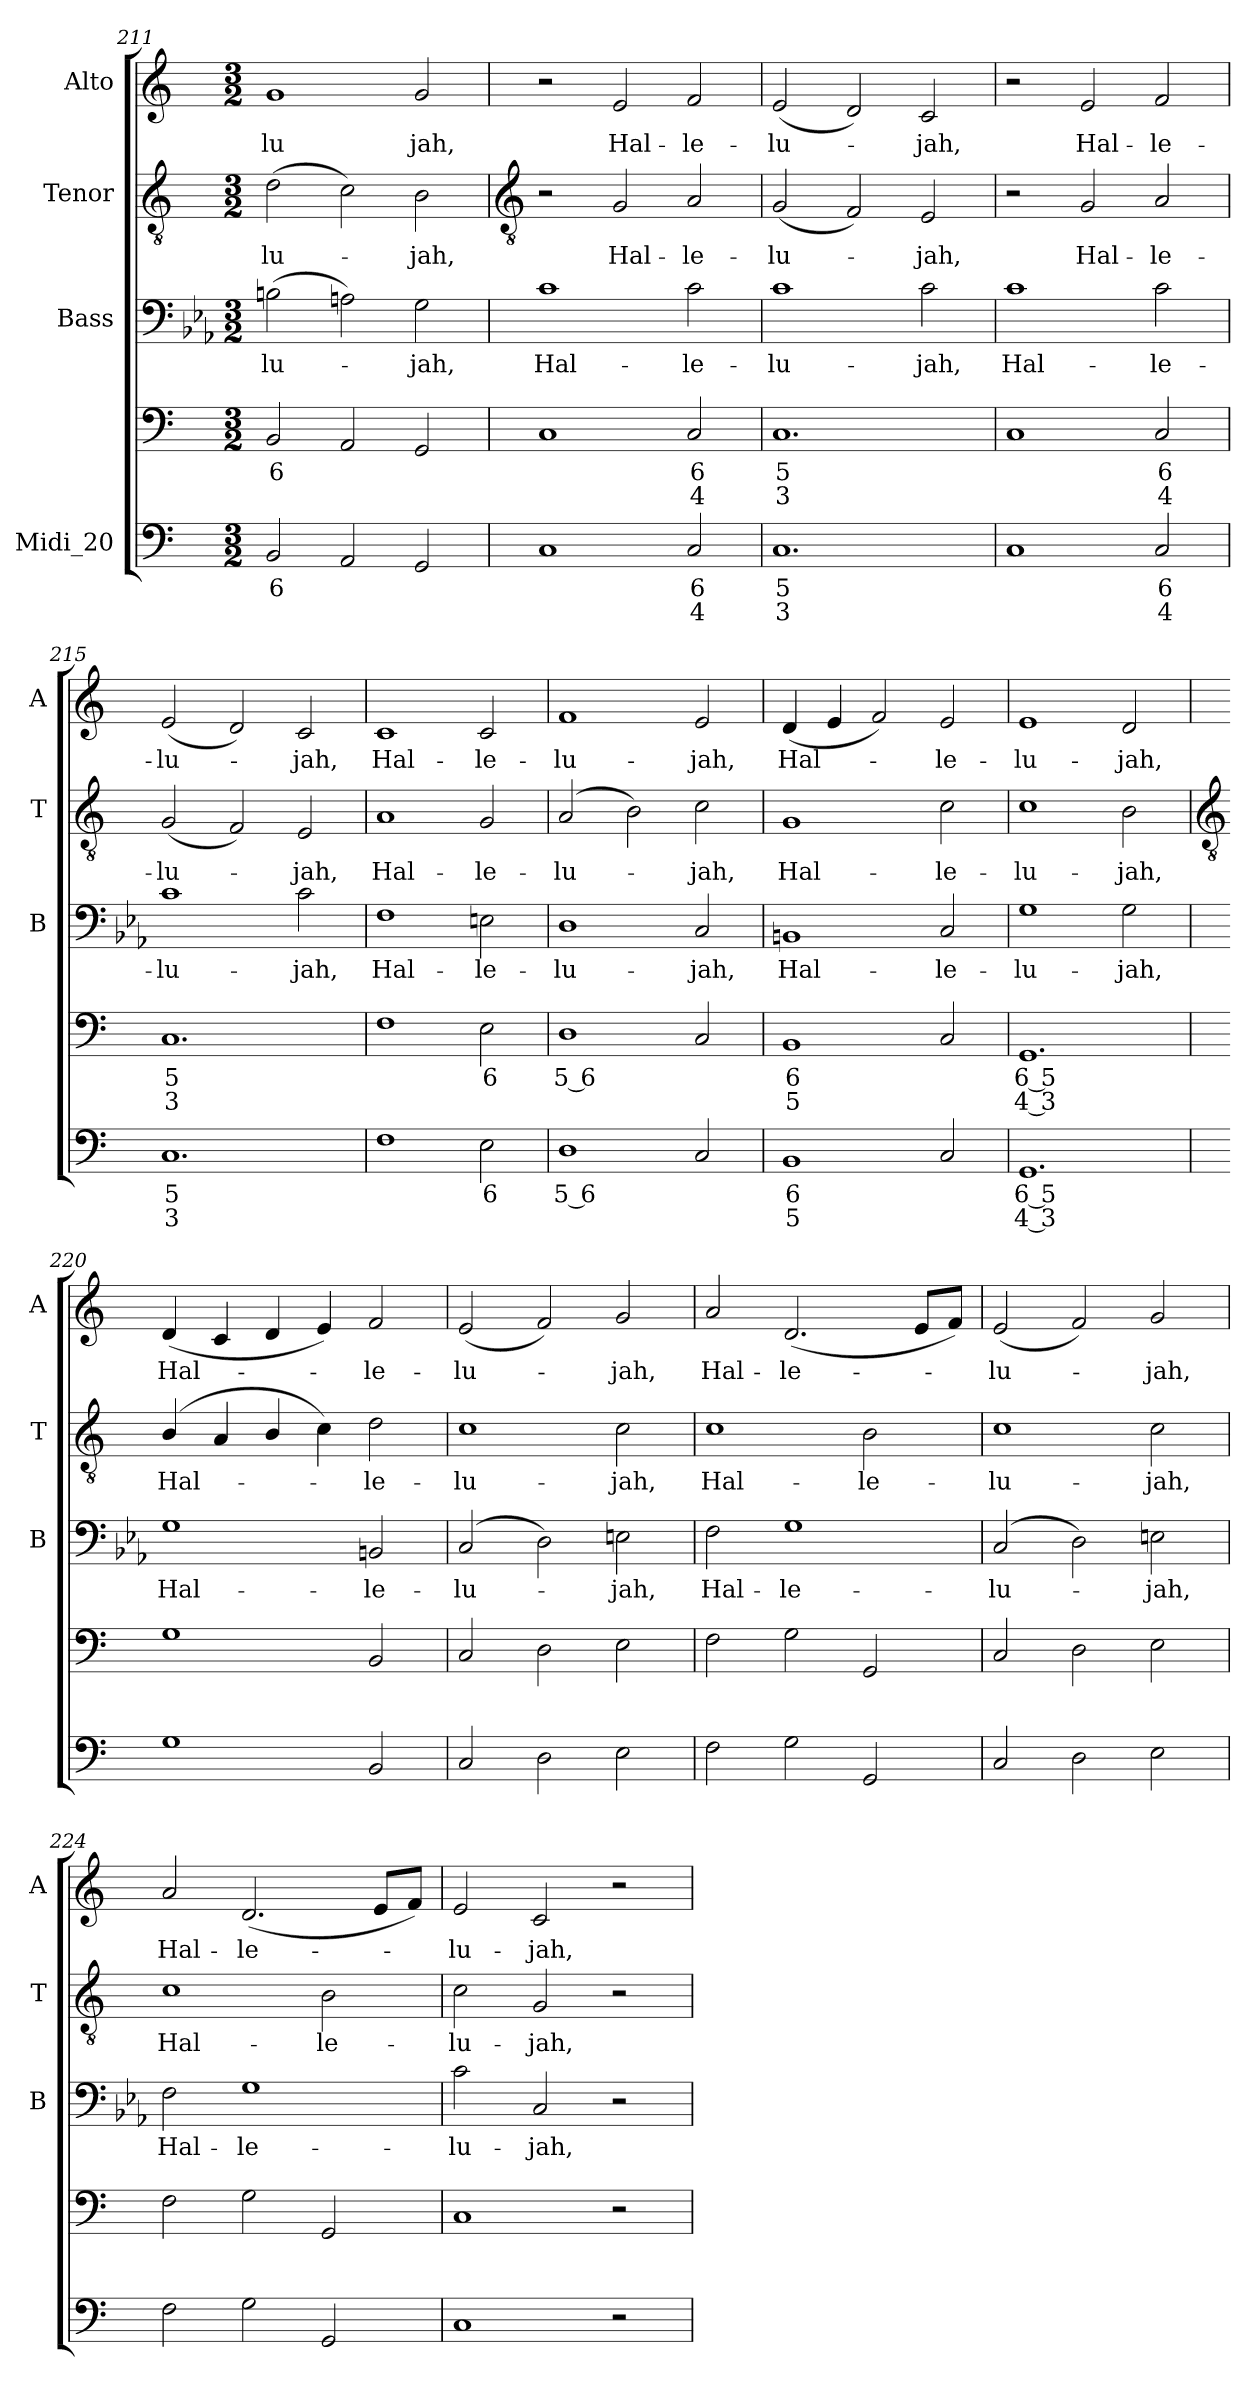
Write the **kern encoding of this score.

**kern	**text	**text	**kern	**text	**text	**kern	**text	**kern	**text	**kern	**text
*part4	*part4	*part4	*part4	*part4	*part4	*part3	*part3	*part2	*part2	*part1	*part1
*staff5	*staff5	*staff5	*staff4	*staff4	*staff4	*staff3	*staff3	*staff2	*staff2	*staff1	*staff1
*I"Midi_20	*	*	*	*	*	*I"Bass	*	*I"Tenor	*	*I"Alto	*
*	*	*	*	*	*	*I'B	*	*I'T	*	*I'A	*
*clefF4	*	*	*clefF4	*	*	*clefF4	*	*clefGv2	*	*clefG2	*
*k[]	*	*	*k[]	*	*	*k[b-e-a-]	*	*k[]	*	*k[]	*
*C:	*	*	*C:	*	*	*E-:	*	*C:	*	*C:	*
*M3/2	*	*	*M3/2	*	*	*M3/2	*	*M3/2	*	*M3/2	*
=211	=211	=211	=211	=211	=211	=211	=211	=211	=211	=211	=211
!	!LO:LY:b	!	!	!LO:LY:b	!	!	!LO:LY:b	!	!LO:LY:b	!	!LO:LY:b
2BB	6	.	2BB	6	.	(>2Bn	-lu-	(>2d	-lu-	1g	-lu
2AA/	.	.	2AA/	.	.	2An\)	.	2c)	.	.	.
!	!	!	!	!	!	!	!LO:LY:b	!	!LO:LY:b	!	!LO:LY:b
2GG	.	.	2GG	.	.	2G	jah,	2B	jah,	2g	jah,
!!LO:LB:g=z
=212	=212	=212	=212	=212	=212	=212	=212	=212	=212	=212	=212
*	*	*	*	*	*	*	*	*clefGv2	*	*	*
!	!	!	!	!	!	!	!LO:LY:b	!	!	!	!
1C	.	.	1C	.	.	1c	Hal-	2r	.	2r	.
!	!	!	!	!	!	!	!	!	!LO:LY:b	!	!LO:LY:b
.	.	.	.	.	.	.	.	2G	Hal-	2e	Hal-
!	!LO:LY:b	!LO:LY:b	!	!LO:LY:b	!LO:LY:b	!	!LO:LY:b	!	!LO:LY:b	!	!LO:LY:b
2C	6	4	2C	6	4	2c	-le-	2A	-le-	2f	-le-
=213	=213	=213	=213	=213	=213	=213	=213	=213	=213	=213	=213
!	!LO:LY:b	!LO:LY:b	!	!LO:LY:b	!LO:LY:b	!	!LO:LY:b	!	!LO:LY:b	!	!LO:LY:b
1.C	5	3	1.C	5	3	1c	-lu-	(<2G	-lu-	(<2e	-lu-
.	.	.	.	.	.	.	.	2F)	.	2d)	.
!	!	!	!	!	!	!	!LO:LY:b	!	!LO:LY:b	!	!LO:LY:b
.	.	.	.	.	.	2c	-jah,	2E	jah,	2c	jah,
=214	=214	=214	=214	=214	=214	=214	=214	=214	=214	=214	=214
!	!	!	!	!	!	!	!LO:LY:b	!	!	!	!
1C	.	.	1C	.	.	1c	Hal-	2r	.	2r	.
!	!	!	!	!	!	!	!	!	!LO:LY:b	!	!LO:LY:b
.	.	.	.	.	.	.	.	2G	Hal-	2e	Hal-
!	!LO:LY:b	!LO:LY:b	!	!LO:LY:b	!LO:LY:b	!	!LO:LY:b	!	!LO:LY:b	!	!LO:LY:b
2C	6	4	2C	6	4	2c	-le-	2A	-le-	2f	-le-
=215	=215	=215	=215	=215	=215	=215	=215	=215	=215	=215	=215
!	!LO:LY:b	!LO:LY:b	!	!LO:LY:b	!LO:LY:b	!	!LO:LY:b	!	!LO:LY:b	!	!LO:LY:b
1.C	5	3	1.C	5	3	1c	-lu-	(<2G	-lu-	(<2e	-lu-
.	.	.	.	.	.	.	.	2F)	.	2d)	.
!	!	!	!	!	!	!	!LO:LY:b	!	!LO:LY:b	!	!LO:LY:b
.	.	.	.	.	.	2c	-jah,	2E	jah,	2c	jah,
=216	=216	=216	=216	=216	=216	=216	=216	=216	=216	=216	=216
!	!	!	!	!	!	!	!LO:LY:b	!	!LO:LY:b	!	!LO:LY:b
1F	.	.	1F	.	.	1F	Hal-	1A	Hal-	1c	Hal-
!	!LO:LY:b	!	!	!LO:LY:b	!	!	!LO:LY:b	!	!LO:LY:b	!	!LO:LY:b
2E	6	.	2E	6	.	2En	-le-	2G	-le-	2c	-le-
=217	=217	=217	=217	=217	=217	=217	=217	=217	=217	=217	=217
!	!LO:LY:b	!	!	!LO:LY:b	!	!	!LO:LY:b	!	!LO:LY:b	!	!LO:LY:b
1D	5 6	.	1D	5 6	.	1D	-lu-	(<2A	-lu-	1f	-lu-
.	.	.	.	.	.	.	.	2B)	.	.	.
!	!	!	!	!	!	!	!LO:LY:b	!	!LO:LY:b	!	!LO:LY:b
2C	.	.	2C	.	.	2C	-jah,	2c	jah,	2e	-jah,
=218	=218	=218	=218	=218	=218	=218	=218	=218	=218	=218	=218
!	!LO:LY:b	!LO:LY:b	!	!LO:LY:b	!LO:LY:b	!	!LO:LY:b	!	!LO:LY:b	!	!LO:LY:b
1BB	6	5	1BB	6	5	1BBn	Hal-	1G	Hal-	(<4d	Hal-
.	.	.	.	.	.	.	.	.	.	4e	.
.	.	.	.	.	.	.	.	.	.	2f)	.
!	!	!	!	!	!	!	!LO:LY:b	!	!LO:LY:b	!	!LO:LY:b
2C	.	.	2C	.	.	2C	-le-	2c	-le-	2e	le-
=219	=219	=219	=219	=219	=219	=219	=219	=219	=219	=219	=219
!	!LO:LY:b	!LO:LY:b	!	!LO:LY:b	!LO:LY:b	!	!LO:LY:b	!	!LO:LY:b	!	!LO:LY:b
1.GG	6 5	4 3	1.GG	6 5	4 3	1G	-lu-	1c	-lu-	1e	-lu-
!	!	!	!	!	!	!	!LO:LY:b	!	!LO:LY:b	!	!LO:LY:b
.	.	.	.	.	.	2G	-jah,	2B	-jah,	2d	-jah,
!!LO:LB:g=z
=220	=220	=220	=220	=220	=220	=220	=220	=220	=220	=220	=220
*	*	*	*	*	*	*	*	*clefGv2	*	*	*
!	!	!	!	!	!	!	!LO:LY:b	!	!LO:LY:b	!	!LO:LY:b
1G	.	.	1G	.	.	1G	Hal-	(<4B/	Hal-	(<4d	Hal-
.	.	.	.	.	.	.	.	4A	.	4c	.
.	.	.	.	.	.	.	.	4B/	.	4d	.
.	.	.	.	.	.	.	.	4c)	.	4e)	.
!	!	!	!	!	!	!	!LO:LY:b	!	!LO:LY:b	!	!LO:LY:b
2BB	.	.	2BB	.	.	2BBn	-le-	2d	le-	2f	le-
=221	=221	=221	=221	=221	=221	=221	=221	=221	=221	=221	=221
!	!	!	!	!	!	!	!LO:LY:b	!	!LO:LY:b	!	!LO:LY:b
2C	.	.	2C	.	.	(<2C	-lu-	1c	-lu-	(<2e	-lu-
2D	.	.	2D	.	.	2D)	.	.	.	2f)	.
!	!	!	!	!	!	!	!LO:LY:b	!	!LO:LY:b	!	!LO:LY:b
2E	.	.	2E	.	.	2En	jah,	2c	-jah,	2g	jah,
=222	=222	=222	=222	=222	=222	=222	=222	=222	=222	=222	=222
!	!	!	!	!	!	!	!LO:LY:b	!	!LO:LY:b	!	!LO:LY:b
2F	.	.	2F	.	.	2F	Hal-	1c	Hal-	2a	Hal-
!	!	!	!	!	!	!	!LO:LY:b	!	!	!	!LO:LY:b
2G	.	.	2G	.	.	1G	-le-	.	.	(<2.d	-le-
!	!	!	!	!	!	!	!	!	!LO:LY:b	!	!
2GG	.	.	2GG	.	.	.	.	2B	-le-	.	.
.	.	.	.	.	.	.	.	.	.	8eL	.
.	.	.	.	.	.	.	.	.	.	8fJ)	.
=223	=223	=223	=223	=223	=223	=223	=223	=223	=223	=223	=223
!	!	!	!	!	!	!	!LO:LY:b	!	!LO:LY:b	!	!LO:LY:b
2C	.	.	2C	.	.	(<2C	-lu-	1c	-lu-	(<2e	lu-
2D	.	.	2D	.	.	2D)	.	.	.	2f)	.
!	!	!	!	!	!	!	!LO:LY:b	!	!LO:LY:b	!	!LO:LY:b
2E	.	.	2E	.	.	2En	jah,	2c	-jah,	2g	jah,
=224	=224	=224	=224	=224	=224	=224	=224	=224	=224	=224	=224
!	!	!	!	!	!	!	!LO:LY:b	!	!LO:LY:b	!	!LO:LY:b
2F	.	.	2F	.	.	2F	Hal-	1c	Hal-	2a	Hal-
!	!	!	!	!	!	!	!LO:LY:b	!	!	!	!LO:LY:b
2G	.	.	2G	.	.	1G	-le-	.	.	(<2.d	-le-
!	!	!	!	!	!	!	!	!	!LO:LY:b	!	!
2GG	.	.	2GG	.	.	.	.	2B	-le-	.	.
.	.	.	.	.	.	.	.	.	.	8eL	.
.	.	.	.	.	.	.	.	.	.	8fJ)	.
=225	=225	=225	=225	=225	=225	=225	=225	=225	=225	=225	=225
!	!	!	!	!	!	!	!LO:LY:b	!	!LO:LY:b	!	!LO:LY:b
1C	.	.	1C	.	.	2c	-lu-	2c	-lu-	2e	lu-
!	!	!	!	!	!	!	!LO:LY:b	!	!LO:LY:b	!	!LO:LY:b
.	.	.	.	.	.	2C	-jah,	2G	-jah,	2c	-jah,
2r	.	.	2r	.	.	2r	.	2r	.	2r	.
=	=	=	=	=	=	=	=	=	=	=	=
*-	*-	*-	*-	*-	*-	*-	*-	*-	*-	*-	*-
